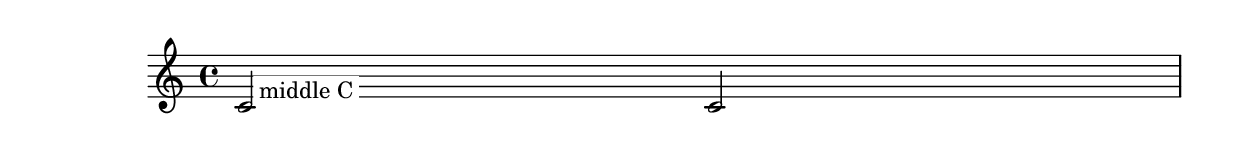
%% DO NOT EDIT this file manually; it is automatically
%% generated from LSR http://lsr.dsi.unimi.it
%% Make any changes in LSR itself, or in Documentation/snippets/new/ ,
%% and then run scripts/auxiliar/makelsr.py
%%
%% This file is in the public domain.
\version "2.14.2"

\header {
  lsrtags = "text, really-cool, editorial-annotations"

%% Translation of GIT committish: b482c3e5b56c3841a88d957e0ca12964bd3e64fa
  texidoces = "
La instrucción @code{\\whiteout} intercala un rectángulo blanco
debajo de un elemento de marcado.  Este rectángulo blanco no tapa
a ningún otro objeto gráfico, puesto que las líneas del pentagrama
están en una capa inferior a la de la mayor parte de los otros
objetos.

"
  doctitlees = "Poner en blanco las líneas del pentagrama utilizando la instrucción \\whiteout"

%% Translation of GIT committish: f5cfaf8ef4ac347702f554af0944ef0d8396e73a
  texidocfr = "
L'instruction @code{\\whiteout} intercale un rectangle blanc contenant
un @emph{markup}.  Dans la mesure où les lignes de la portée sont à un
niveau inférieur à la plupart des autres objets graphiques, ce cache ne
devrait pas masquer d'autres éléments.

"
  doctitlefr = "Blanchiment de lignes de portée avec la commande \\whiteout"

  texidoc = "
The @code{\\whiteout} command underlays a markup with a white box.
Since staff lines are in a lower layer than most other grobs, this
white box will not overlap any other grob.

"
  doctitle = "Blanking staff lines using the \\whiteout command"
} % begin verbatim


\layout { ragged-right = ##f }
\relative c' {
  \override TextScript #'extra-offset = #'(2 . 4)
  c2-\markup { \whiteout \pad-markup #0.5 "middle C" } c
}

